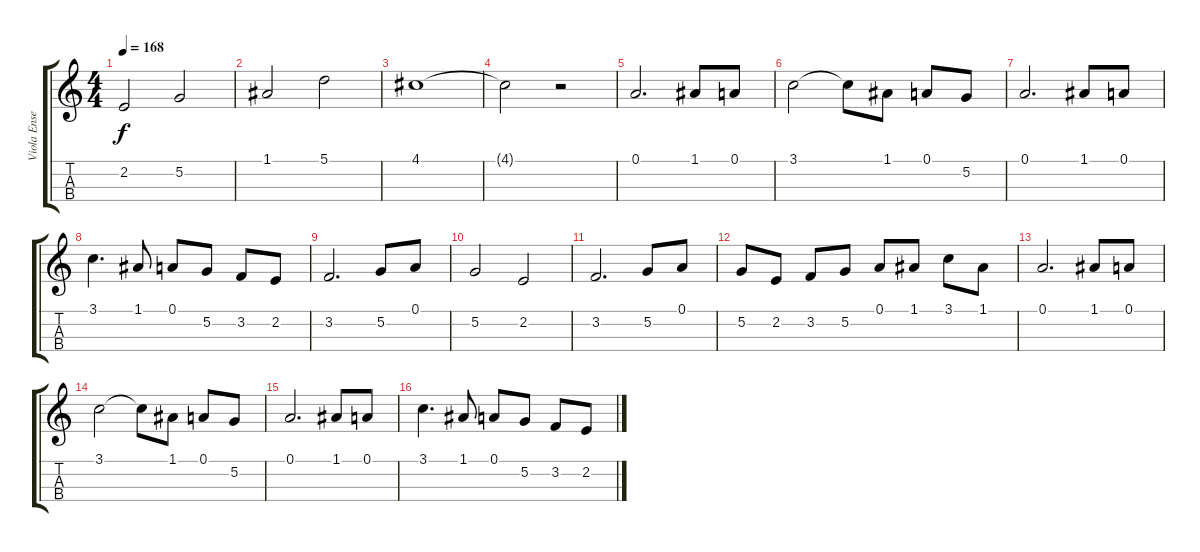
\track ("Viola Ensemble" "Viola Ense") {instrument stringensemble1}
\staff {score tabs}
\tuning (A4 D4 G3 C3) {hide}
\ts (4 4)
\tempo 168
\clef g2
\ks c
2.2.2{dy f} 5.2.2 |
1.1.2 5.1.2 |
4.1.1 |
4.1{t}.2 r.2 |
0.1.2{d} 1.1.8 0.1.8 |
3.1.2 3.1{t}.8 1.1.8 0.1.8 5.2.8 |
0.1.2{d} 1.1.8 0.1.8 |
3.1.4{d} 1.1.8 0.1.8 5.2.8 3.2.8 2.2.8 |
3.2.2{d} 5.2.8 0.1.8 |
5.2.2 2.2.2 |
3.2.2{d} 5.2.8 0.1.8 |
5.2.8 2.2.8 3.2.8 5.2.8 0.1.8 1.1.8 3.1.8 1.1.8 |
0.1.2{d} 1.1.8 0.1.8 |
3.1.2 3.1{t}.8 1.1.8 0.1.8 5.2.8 |
0.1.2{d} 1.1.8 0.1.8 |
3.1.4{d} 1.1.8 0.1.8 5.2.8 3.2.8 2.2.8
